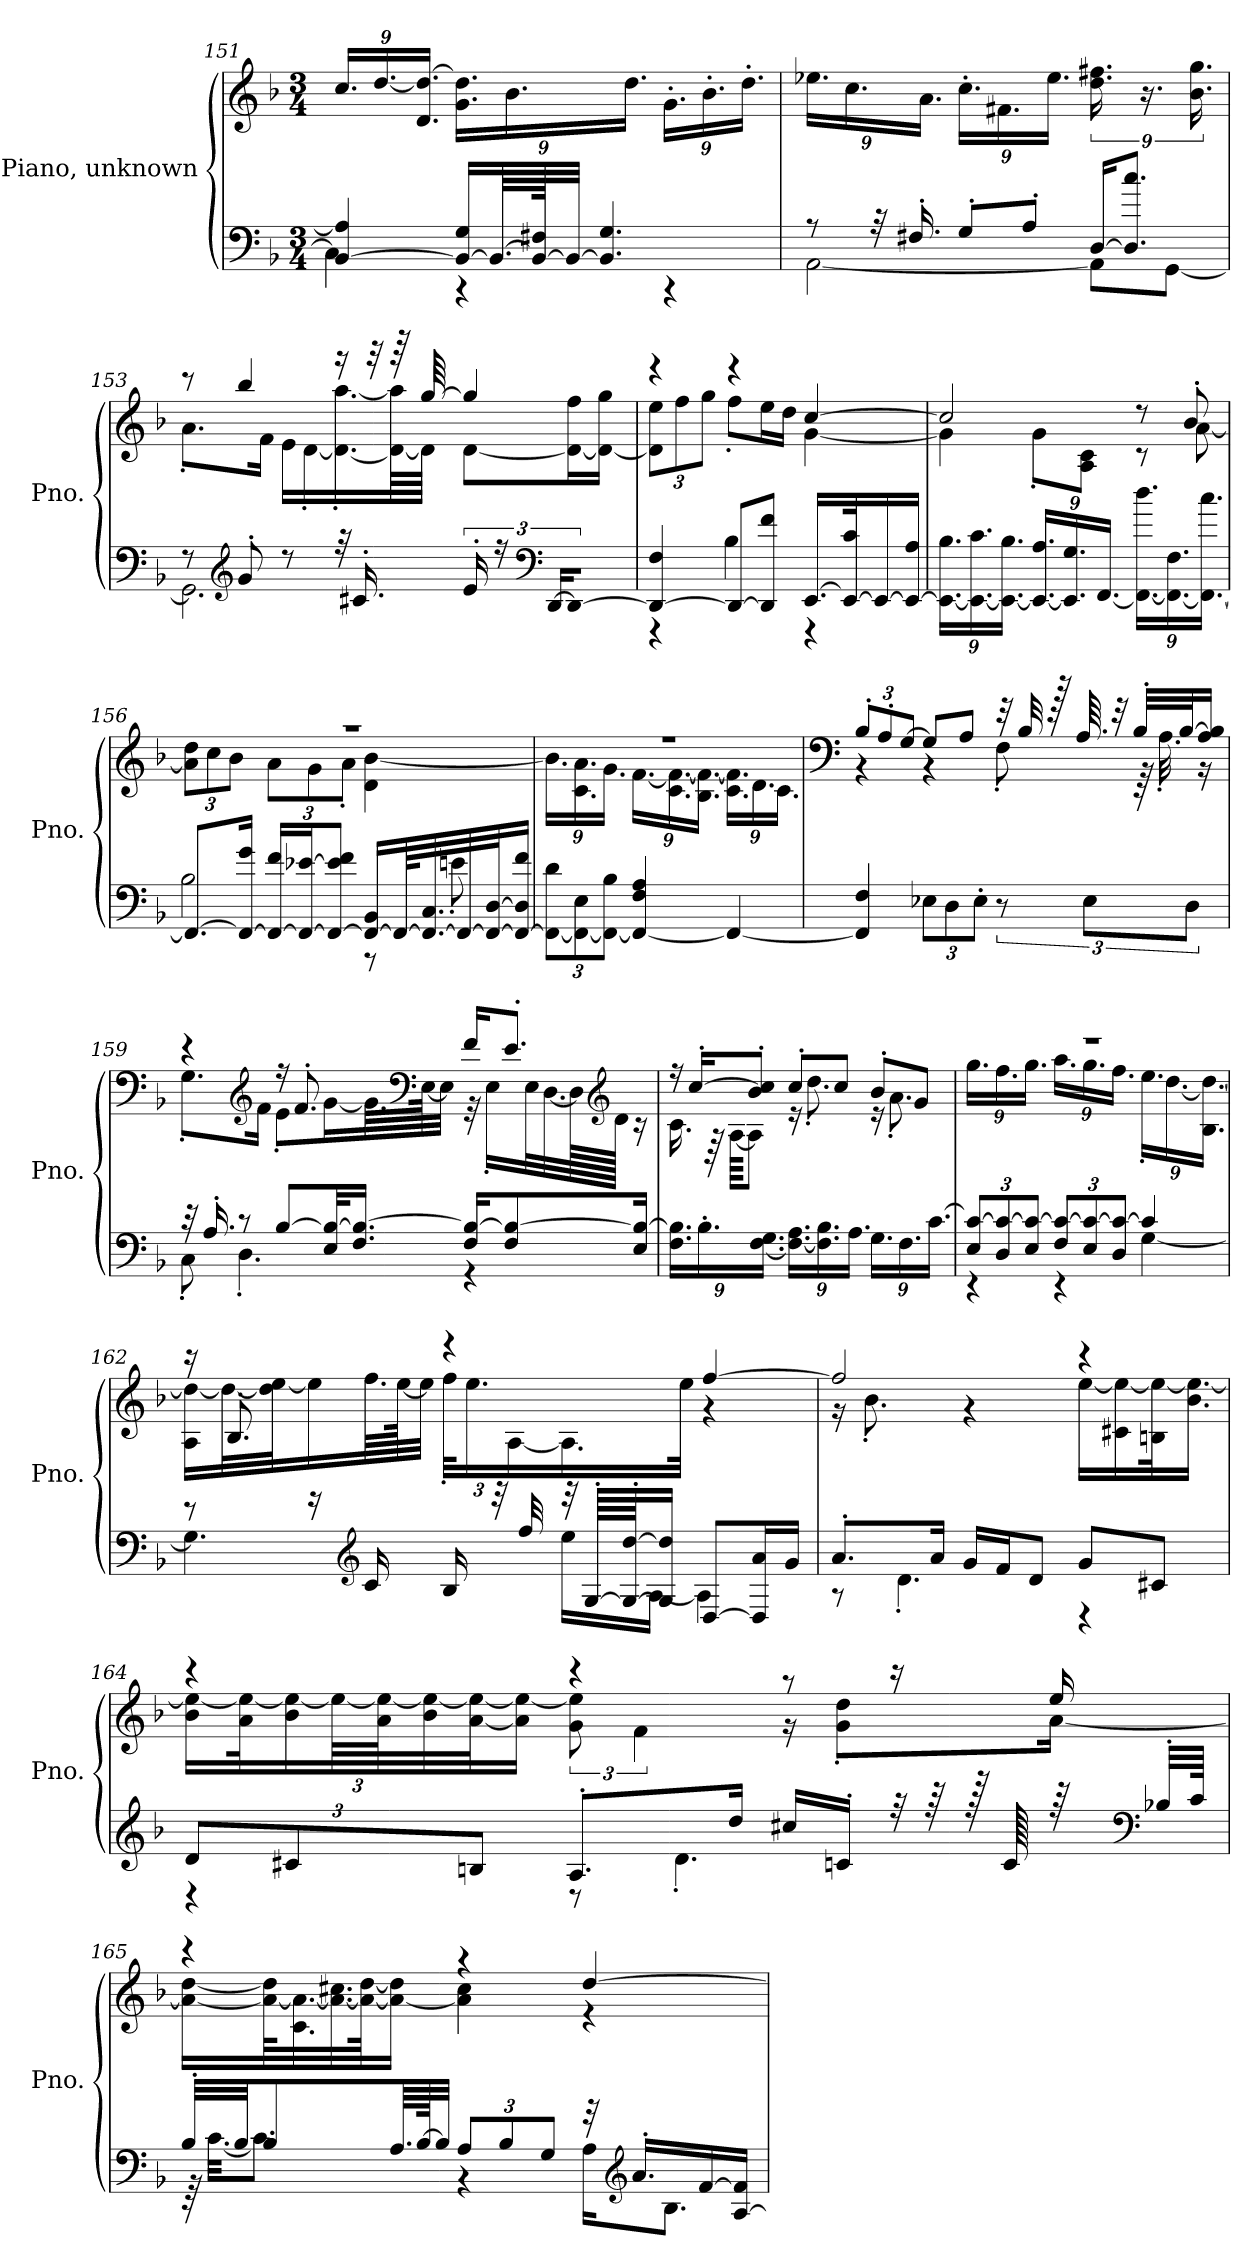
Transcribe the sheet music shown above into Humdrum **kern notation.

**kern	**kern
*part1	*part1
*staff2	*staff1
*I"Piano, unknown	*
*I'Pno.	*
*clefF4	*clefG2
*k[b-]	*k[b-]
*M3/4	*M3/4
=151	=151
*^	*
*	*	*Xbrackettup
[4BB-/ 4A/]	4C\]	18.cc/LL
.	.	[18.dd/
.	.	18.d/ 18.dd/_JJ
16BB-/_ 16G/LL	4r	18.g\ 18.dd\]LL
64.BB-/LL_	.	.
.	.	18.b-\
128BB-/_ 128F#X/JK	.	.
32BB-/JJJ_	.	.
4.BB-/] 4.G/	.	.
.	.	18.dd\JJ
.	4r	18.g'\LL
.	.	18.b-'\
.	.	18.dd'\JJ
!!LO:LB:g=z
=152	=152	=152
*	*	*brackettup
8r	[2AA\	18.ee-X\LL
.	.	18.cc\
32r	.	.
16.F#X'/	.	.
.	.	18.a\JJ
8G'/L	.	18.cc'\LL
.	.	18.f#X\
8A'/J	.	.
.	.	18.ee-\JJ
[16D/KL	8AA\L]	18.dd\ 18.ff#X\
8.D/] 8.cc/J	.	.
.	.	18.r
.	[8GG\J	.
.	.	18.b-\ 18.gg\
=153	=153	=153
*	*	*^
8r	2.GG\]	8r	8.a'\L
*clefG2	*	*	*
8g'/	.	4bb-/	.
.	.	.	16f\Jk
8r	.	.	16e\LL
.	.	.	[16d'\
32r	.	16r	16.d\_' [16.aa\'
16.c#X'/	.	.	.
.	.	32r	.
.	.	64r	64d\_ 64aa\]LL
.	.	[64gg/	64d\JJJJ]
24e'/	.	4gg/]	[8d\L
24r	.	.	.
*clefF4	*	*	*
[24DD/KL	.	.	.
8DD/J_	.	.	16d\_ 16ff\L
.	.	.	16d\_ 16gg\JJ
!!LO:LB:g=z	!!
=154	=154	=154	=154
*	*	*	*Xbrackettup
4DD/_ 4F/	4r	4r	12d\] 12ee\L
.	.	.	12ff\
.	.	.	12gg\J
8DD/L_	4B-\	4r	8ff'\L
8DD/] 8f/J	.	.	16ee\L
.	.	.	16dd\JJ
[16.EE/LL	4r	[4cc/	[4g\
32EE/_ 32c/K	.	.	.
16EE/_	.	.	.
16EE/_ 16A/JJ	.	.	.
*v	*v	*	*
=155	=155	=155
*Xbrackettup	*	*
18.EE\_ 18.B-\LL	2cc/]	4g\]
18.EE\_ 18.c\	.	.
18.EE\_ 18.B-\JJ	.	.
18.EE/_ 18.A/LL	.	8g'\L
18.EE/] 18.G/	.	.
.	.	8A\ 8c\J
[18.FF/JJ	.	.
18.FF\_ 18.dd\LL	8r	8r
18.FF\_ 18.F\	.	.
.	8b-'/	[8a\
18.FF\_ 18.cc\JJ	.	.
!!LO:LB:g=z	!!
=156	=156	=156
*^	*	*
8.FF/L_	2B-\	2.r	12a\] 12dd\L
.	.	.	12cc\
.	.	.	12b-\J
16FF/_ 16g/Jk	.	.	.
16FF/_ 16f/LL	.	.	12a\L
16FF/_ [16e-X/J	.	.	.
.	.	.	12g\
8FF/_ 8e-/] 8f/J	.	.	.
.	.	.	12a'\J
16FF/_ 16BB-/LL	8r	.	4d\ [4b-\
64FF/KL_	.	.	.
32.FF/_ 32.C/	.	.	.
32FF/_	8en'\	.	.
32FF/_ [32D/J	.	.	.
16FF/_ 16D/] 16f/JJ	.	.	.
*v	*v	*	*
=157	=157	=157
12FF\_ 12d\L	2.r	18.b-\LL]
12FF\_ 12E\	.	18.c\ 18.a\
12FF\_ 12B-\J	.	18.g\JJ
4FF/_ 4F/ 4A/	.	[18.f\LL
.	.	18.c\ 18.f\_
.	.	18.B-\ 18.f\_JJ
4FF/_	.	18.c\ 18.f\]LL
.	.	18.d\
.	.	18.c\JJ
!!LO:PB:g=z	!!
=158	=158	=158
*	*clefF4	*
4FF/] 4F/	12B-'/L	4r
.	12A'/	.
.	[12G/J	.
12E-X\L	8G/L]	4r
12D\	.	.
.	8A/J	.
12E-'\J	.	.
*brackettup	*	*
12r	32r	8F'\
.	32B-/	.
.	128r	.
.	64.A/	.
12E-\L	.	.
.	32r	.
.	32B-'/LLL	64r
.	.	32.A'\
.	[32B-/J	.
12D\J	.	.
.	16A/ 16B-/]JJ	16r
=159	=159	=159
*^	*	*
32r	8C'\	4r	8.G'\L
16.A'/	.	.	.
8r	4.D'\	.	.
*	*	*clefG2	*
.	.	.	16f\Jk
[8B-/L	.	16r	8e'\L
.	.	8.f'/	.
32E/ 32B-/_KL	.	.	[16g\L
16.F/ 16.B-/_JJ	.	.	.
.	.	.	64.g\LL]
*	*	*clefF4	*
.	.	.	[128E\JK
.	.	.	32E\JJJ]
16F/ 16B-/_KL	4r	16f/KL	32r
.	.	.	16E'\LL
8F/ 8B-/_	.	8.e'/J	.
.	.	.	32E\L
.	.	.	[32.D\
.	.	.	128D\LL]
*	*	*clefG2	*
.	.	.	128d\JJJJJ
16E/ 16B-/_Jk	.	.	16r
*v	*v	*	*
!!LO:LB:g=z	!!
=160	=160	=160
*Xbrackettup	*	*
18.F\ 18.B-\]LL	16r	16.c\
.	[16cc'/KL	.
18.B-'\	.	.
.	.	64r
.	.	[64A\KKKL
.	8b-/' 8cc/]'J	8A\J]
[18.F\ 18.G\JJ	.	.
18.F\_ 18.A\LL	8cc'/L	16r
.	.	8.dd'\
18.F\] 18.B-\	.	.
.	8cc/J	.
18.A\JJ	.	.
18.G\LL	8b-'/L	16r
.	.	8.a'\
18.F\	.	.
.	8g/J	.
[18.c\JJ	.	.
=161	=161	=161
*^	*	*
12E/ 12c/_L	4r	2.r	18.gg\LL
12D/ 12c/_	.	.	18.ff\
12E/ 12c/_J	.	.	18.gg\JJ
12F/ 12c/_L	4r	.	18.aa\LL
12E/ 12c/_	.	.	18.gg\
12D/ 12c/_J	.	.	18.ff\JJ
4c/]	[4G\	.	18.ee'\LL
.	.	.	[18.dd\
.	.	.	18.B-\ 18.dd\_JJ
!!LO:LB:g=z	!!
=162	=162	=162	=162
8r	4.G\]	16r	16A\ 16dd\_LL
.	.	8.B-'/	32dd\L_
.	.	.	32dd\] [32ee\J
16r	.	.	16ee\]
*clefG2	*	*	*
16c/	.	.	64.ff\LL
.	.	.	[128ee\JK
.	.	.	32ee\JJJ]
16B-/	.	4r	48ff'\KLL
.	.	.	24.ee\
32r	.	.	.
.	.	.	[24A\
32ff/	.	.	.
32r	16ee\LL	.	16.A\]
[64G'/LLLL	.	.	.
64G/_' [64dd/'JJ	.	.	.
16G/] 16dd/]JJ	[16A\JJ	.	.
.	.	.	32ee\JJk
[8D/L	4A\]	[4ff/	4r
16D/] 16a/L	.	.	.
16g/JJ	.	.	.
=163	=163	=163	=163
8.a'/L	8r	2ff/]	16r
.	.	.	8.b-'\
.	4.d'\	.	.
16a/Jk	.	.	.
16g/LL	.	.	4r
16f/J	.	.	.
8d/J	.	.	.
8g/L	4r	4r	[16ee\LL
.	.	.	16c#X\ 16ee\_
8c#X/J	.	.	32Bn\ 32ee\_K
.	.	.	16.b-\ 16.ee\_JJ
!!LO:LB:g=z	!!
=164	=164	=164	=164
12d/L	4r	4r	16b-\ 16ee\_LL
.	.	.	48a\ 48ee\_K
12c#X/	.	.	24b-\ 24ee\_
.	.	.	96ee\LL_
.	.	.	96a\ 96ee\_J
.	.	.	48b-\ 48ee\_
12Bn/J	.	.	[48a\ 48ee\_J
.	.	.	16a\] 16ee\_JJ
*	*	*	*brackettup
8.A'/L	8r	4r	12g\ 12ee\]
.	.	.	6f\
.	4.d'\	.	.
16dd/Jk	.	.	.
16cc#X/LL	.	8r	16r
16cn'/JJ	.	.	8g\' 8dd\'L
32r	.	16r	.
64r	.	.	.
128r	.	.	.
128c/	.	.	.
64r	.	16ee/	[16a\Jk
*clefF4	*	*	*
32B-X'/LLL	.	.	.
64c/JJJk	.	.	.
!!LO:LB:g=z	!!
=165	=165	=165	=165
32B-'/LLL	64r	4r	16a\_ [16dd\LL
.	[32.c\KKL	.	.
32B-/JJ	.	.	.
8B-/	8.c\J]	.	64a\_ 64dd\]KL
.	.	.	32.c\ 32.a\_
.	.	.	32.a\_ 32.cc#X\
.	.	.	64a\_ [64dd\JK
64.A/LLL	.	.	16a\_ 16dd\]JJ
[128B-/JK	.	.	.
32B-/JJJ]	.	.	.
12A/L	4r	4r	4a\] 4cc#\
12B-/	.	.	.
12G/J	.	.	.
32r	16A\KL	[4dd/	4r
*clefG2	*	*	*
16.a'/LL	.	.	.
.	8.B-\J	.	.
[16f/	.	.	.
[16A/ 16f/]JJ	.	.	.
*v	*v	*	*
*	*v	*v
=	=
*-	*-
